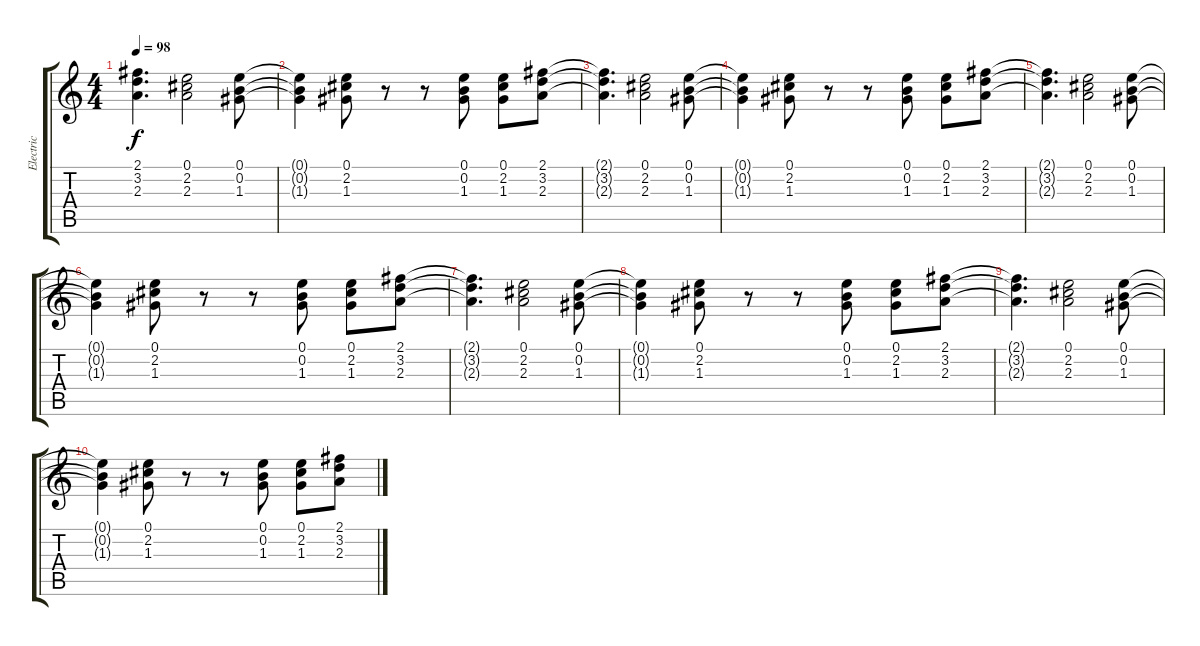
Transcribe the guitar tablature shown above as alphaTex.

\track ("Electric" "Electric") {instrument overdrivenguitar}
\staff {score tabs}
\tuning (E4 B3 G3 D3 A2 E2) {hide}
\ts (4 4)
\tempo 98
\clef g2
\ks c
(2.1{t} 3.2{t} 2.3{t}).4{d dy f} (0.1 2.2 2.3).2 (0.1 0.2 1.3).8 |
(0.1{t} 0.2{t} 1.3{t}).4 (0.1 2.2 1.3).8 r.8 r.8 (0.1 0.2 1.3).8 (0.1 2.2 1.3).8 (2.1 3.2 2.3).8 |
(2.1{t} 3.2{t} 2.3{t}).4{d} (0.1 2.2 2.3).2 (0.1 0.2 1.3).8 |
(0.1{t} 0.2{t} 1.3{t}).4 (0.1 2.2 1.3).8 r.8 r.8 (0.1 0.2 1.3).8 (0.1 2.2 1.3).8 (2.1 3.2 2.3).8 |
(2.1{t} 3.2{t} 2.3{t}).4{d} (0.1 2.2 2.3).2 (0.1 0.2 1.3).8 |
(0.1{t} 0.2{t} 1.3{t}).4 (0.1 2.2 1.3).8 r.8 r.8 (0.1 0.2 1.3).8 (0.1 2.2 1.3).8 (2.1 3.2 2.3).8 |
(2.1{t} 3.2{t} 2.3{t}).4{d} (0.1 2.2 2.3).2 (0.1 0.2 1.3).8 |
(0.1{t} 0.2{t} 1.3{t}).4 (0.1 2.2 1.3).8 r.8 r.8 (0.1 0.2 1.3).8 (0.1 2.2 1.3).8 (2.1 3.2 2.3).8 |
(2.1{t} 3.2{t} 2.3{t}).4{d} (0.1 2.2 2.3).2 (0.1 0.2 1.3).8 |
(0.1{t} 0.2{t} 1.3{t}).4 (0.1 2.2 1.3).8 r.8 r.8 (0.1 0.2 1.3).8 (0.1 2.2 1.3).8 (2.1 3.2 2.3).8
